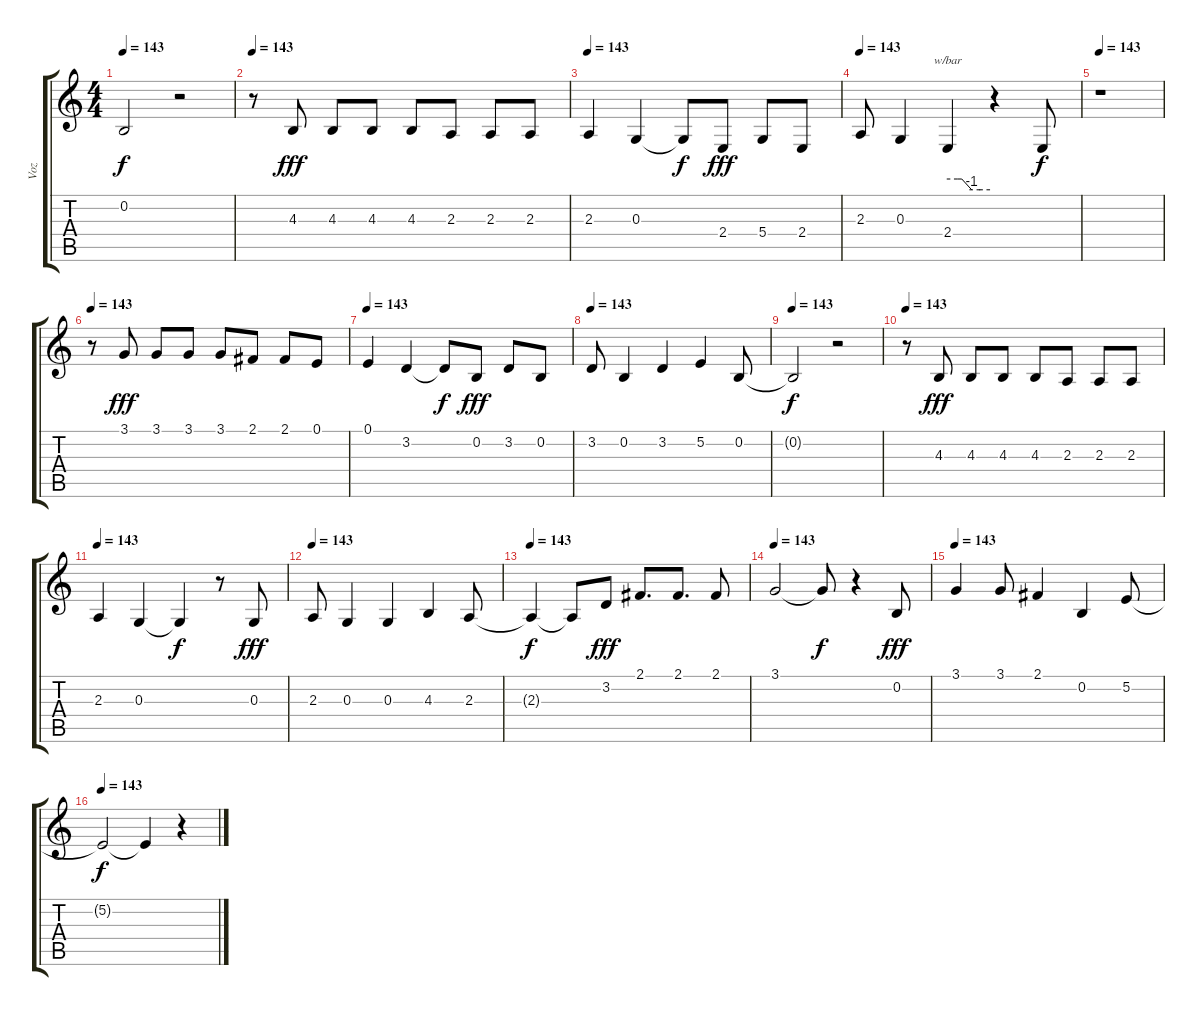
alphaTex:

\track ("Voz" "Voz") {instrument lead1square}
\staff {score tabs}
\tuning (E4 B3 G3 D3 A2 E2) {hide}
\ts (4 4)
\tempo 143
\clef g2
\ks c
0.2{t}.2{dy f} r.2 |
\tempo 143
r.8 4.3.8{dy fff} 4.3.8 4.3.8 4.3.8 2.3.8 2.3.8 2.3.8 |
\tempo 143
2.3.4 0.3.4 0.3{t}.8{dy f} 2.4.8{dy fff} 5.4.8 2.4.8 |
\tempo 143
2.3.8 0.3.4 2.4.4{tbe (custom default 0 0 14 0 20 0 34 -4 46 -4 60 -4)} r.4 2.4{t}.8{dy f} |
\tempo 143
r.1 |
\tempo 143
r.8 3.1.8{dy fff} 3.1.8 3.1.8 3.1.8 2.1.8 2.1.8 0.1.8 |
\tempo 143
0.1.4 3.2.4 3.2{t}.8{dy f} 0.2.8{dy fff} 3.2.8 0.2.8 |
\tempo 143
3.2.8 0.2.4 3.2.4 5.2.4 0.2.8 |
\tempo 143
0.2{t}.2{dy f} r.2 |
\tempo 143
r.8 4.3.8{dy fff} 4.3.8 4.3.8 4.3.8 2.3.8 2.3.8 2.3.8 |
\tempo 143
2.3.4 0.3.4 0.3{t}.4{dy f} r.8 0.3.8{dy fff} |
\tempo 143
2.3.8 0.3.4 0.3.4 4.3.4 2.3.8 |
\tempo 143
2.3{t}.4{dy f} 2.3{t}.8 3.2.8{dy fff} 2.1.8{d} 2.1.8{d} 2.1.8 |
\tempo 143
3.1.2 3.1{t}.8{dy f} r.4 0.2.8{dy fff} |
\tempo 143
3.1.4 3.1.8 2.1.4 0.2.4 5.2.8 |
\tempo 143
5.2{t}.2{dy f} 5.2{t}.4 r.4
